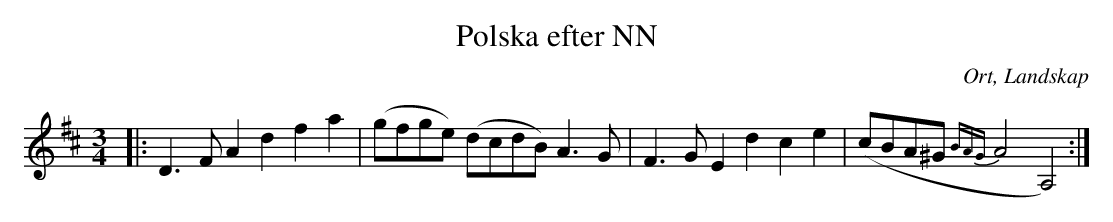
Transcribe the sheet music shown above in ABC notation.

X:1
T:Polska efter NN
O:Ort, Landskap
M:3/4
L:1/8
K:D
|:D2>F2 A2d2 f2a2 |(gfge) (dcdB) A2>G2|F2>G2 E2d2c2e2|(cBA^G {BAG}A4 A,4):|
